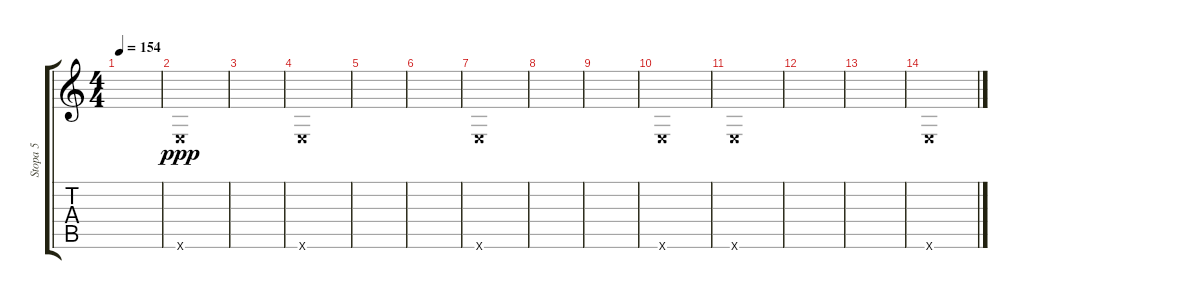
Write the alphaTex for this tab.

\track ("Stopa 5" "Stopa 5") {instrument distortionguitar}
\staff {score tabs}
\tuning (E4 B3 G3 D3 A2 E2) {hide}
\ts (4 4)
\tempo 154
\clef g2
\ks c
|
0.6{x}.1{dy ppp} |
|
0.6{x}.1 |
|
|
0.6{x}.1 |
|
|
0.6{x}.1 |
0.6{x}.1 |
|
|
0.6{x}.1
